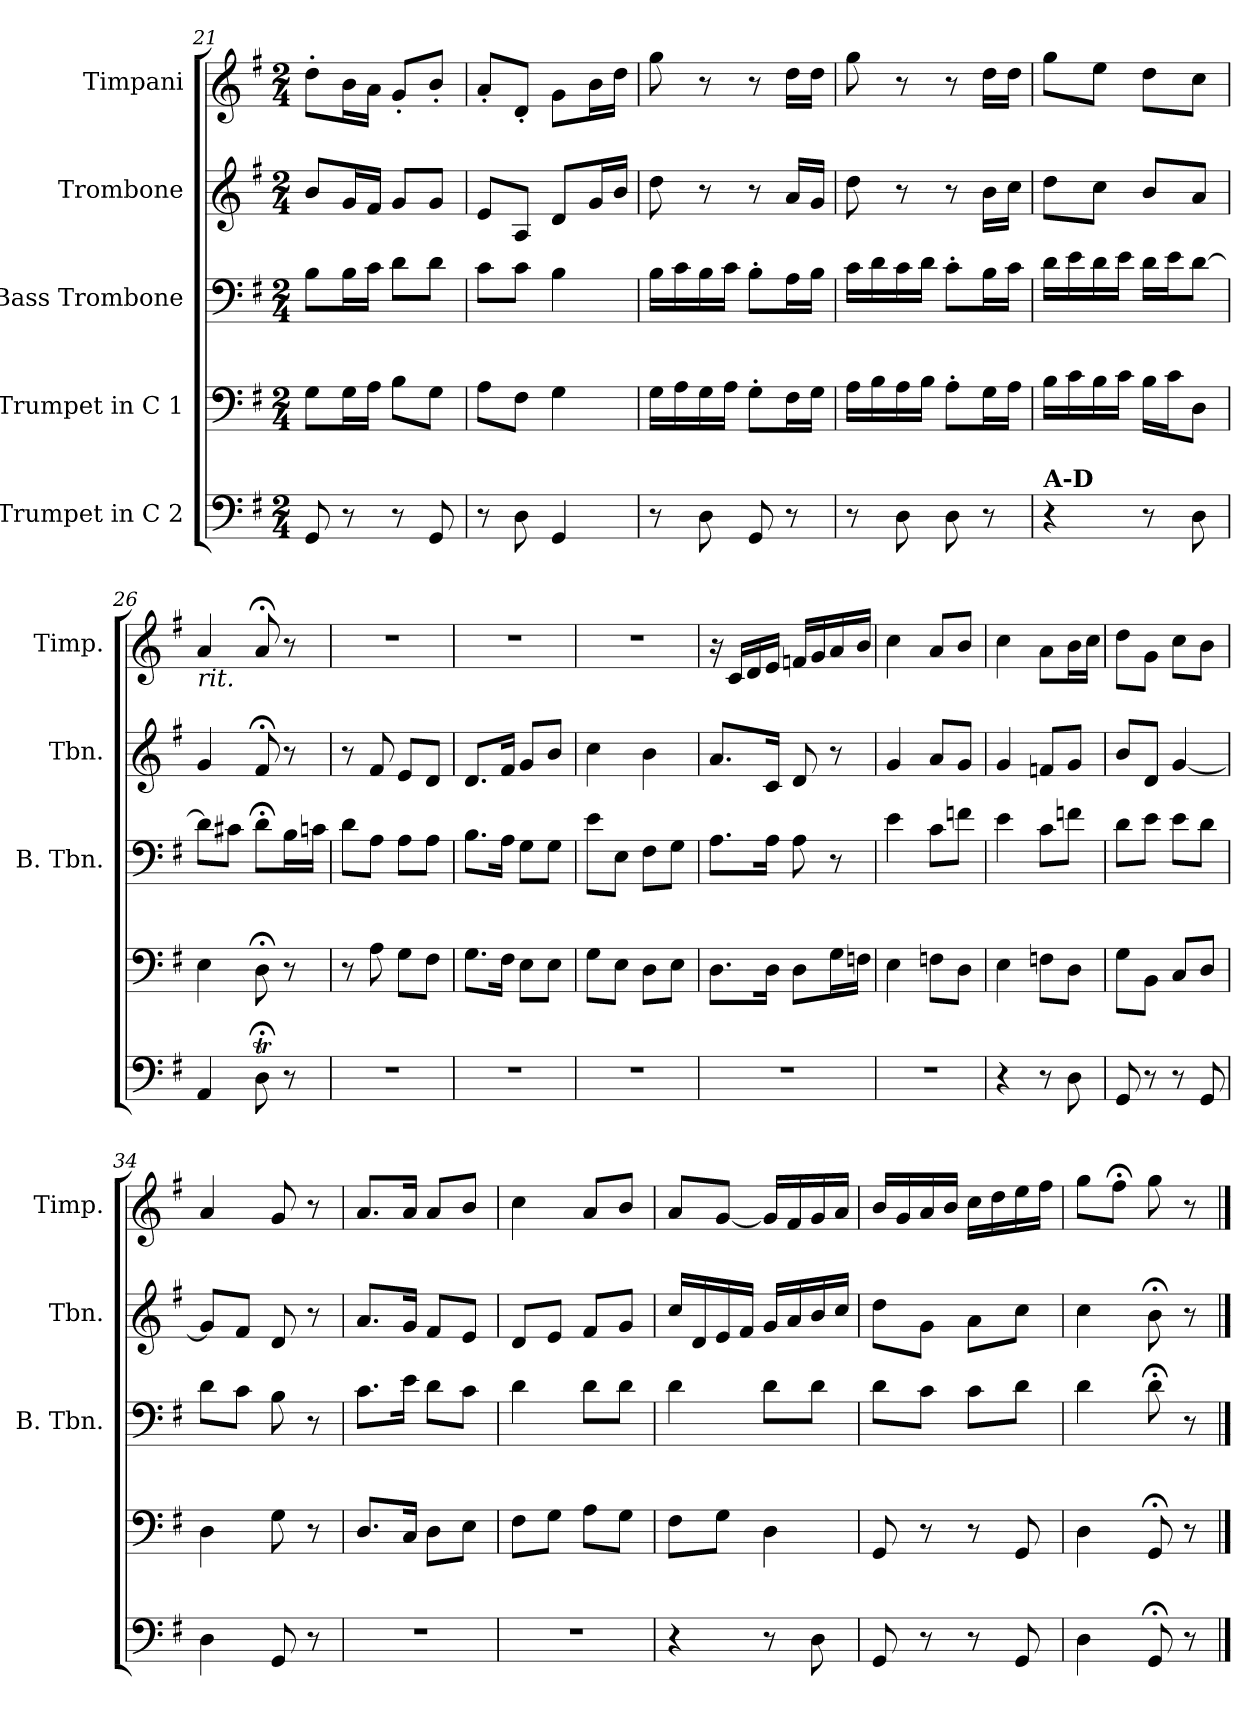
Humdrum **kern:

**kern	**kern	**kern	**kern	**kern
*part5	*part4	*part3	*part2	*part1
*staff5	*staff4	*staff3	*staff2	*staff1
*I"Trumpet in C 2	*I"Trumpet in C 1	*I"Bass Trombone	*I"Trombone	*I"Timpani
*	*	*I'B. Tbn.	*I'Tbn.	*I'Timp.
*clefF4	*clefF4	*clefF4	*clefG2	*clefG2
*k[f#]	*k[f#]	*k[f#]	*k[f#]	*k[f#]
*G:	*G:	*G:	*G:	*G:
*M2/4	*M2/4	*M2/4	*M2/4	*M2/4
=21	=21	=21	=21	=21
8GG/	8G\L	8B\L	8b/L	8dd'>\L
8r	16G\L	16B\L	16g/L	16b\L
.	16A\JJ	16c\JJ	16f#/JJ	16a\JJ
8r	8B\L	8d\L	8g/L	8g'</L
8GG/	8G\J	8d\J	8g/J	8b'</J
=22	=22	=22	=22	=22
8r	8A\L	8c\L	8e/L	8a'</L
8D\	8F#\J	8c\J	8A/J	8d'</J
4GG/	4G\	4B\	8d/L	8g\L
.	.	.	16g/L	16b\L
.	.	.	16b/JJ	16dd\JJ
=23	=23	=23	=23	=23
8r	16G\LL	16B\LL	8dd\	8gg\
.	16A\	16c\	.	.
8D\	16G\	16B\	8r	8r
.	16A\JJ	16c\JJ	.	.
8GG/	8G'>\L	8B'>\L	8r	8r
8r	16F#\L	16A\L	16a/LL	16dd\LL
.	16G\JJ	16B\JJ	16g/JJ	16dd\JJ
=24	=24	=24	=24	=24
8r	16A\LL	16c\LL	8dd\	8gg\
.	16B\	16d\	.	.
8D\	16A\	16c\	8r	8r
.	16B\JJ	16d\JJ	.	.
8D\	8A'>\L	8c'>\L	8r	8r
8r	16G\L	16B\L	16b\LL	16dd\LL
.	16A\JJ	16c\JJ	16cc\JJ	16dd\JJ
=25	=25	=25	=25	=25
!LO:TX:a:B:t=A-D	!	!	!	!
4r	16B\LL	16d\LL	8dd\L	8gg\L
.	16c\	16e\	.	.
.	16B\	16d\	8cc\J	8ee\J
.	16c\JJ	16e\JJ	.	.
8r	16B\LL	16d\LL	8b/L	8dd\L
.	16c\J	16e\J	.	.
8D\	8D\J	[8d\J	8a/J	8cc\J
!!LO:PB:g=z
=26	=26	=26	=26	=26
!	!	!	!	!LO:TX:b:i:t=rit.
4AA/	4E\	8d\L]	4g/	4a/
.	.	8c#\J	.	.
8D;<T\	8D;<\	8d;<\L	8f#;</	8a;</
8r	8r	16B\L	8r	8r
.	.	16cn\JJ	.	.
=27	=27	=27	=27	=27
2r	8r	8d\L	8r	2r
.	8A\	8A\J	8f#/	.
.	8G\L	8A\L	8e/L	.
.	8F#\J	8A\J	8d/J	.
=28	=28	=28	=28	=28
2r	8.G\L	8.B\L	8.d/L	2r
.	16F#\Jk	16A\Jk	16f#/Jk	.
.	8E\L	8G\L	8g/L	.
.	8E\J	8G\J	8b/J	.
=29	=29	=29	=29	=29
2r	8G\L	8e\L	4cc\	2r
.	8E\J	8E\J	.	.
.	8D\L	8F#\L	4b\	.
.	8E\J	8G\J	.	.
=30	=30	=30	=30	=30
2r	8.D\L	8.A\L	8.a/L	16r
.	.	.	.	16c/LL
.	.	.	.	16d/
.	16D\Jk	16A\Jk	16c/Jk	16e/JJ
.	8D\L	8A\	8d/	16fn/LL
.	.	.	.	16g/
.	16G\L	8r	8r	16a/
.	16Fn\JJ	.	.	16b/JJ
=31	=31	=31	=31	=31
2r	4E\	4e\	4g/	4cc\
.	8Fn\L	8c\L	8a/L	8a/L
.	8D\J	8fn\J	8g/J	8b/J
=32	=32	=32	=32	=32
4r	4E\	4e\	4g/	4cc\
8r	8Fn\L	8c\L	8fn/L	8a\L
8D\	8D\J	8fn\J	8g/J	16b\L
.	.	.	.	16cc\JJ
!!LO:LB:g=z
=33	=33	=33	=33	=33
8GG/	8G\L	8d\L	8b/L	8dd\L
8r	8BB\J	8e\J	8d/J	8g\J
8r	8C/L	8e\L	[4g/	8cc\L
8GG/	8D/J	8d\J	.	8b\J
=34	=34	=34	=34	=34
4D\	4D\	8d\L	8g/L]	4a/
.	.	8c\J	8f#/J	.
8GG/	8G\	8B\	8d/	8g/
8r	8r	8r	8r	8r
=35	=35	=35	=35	=35
2r	8.D/L	8.c\L	8.a/L	8.a/L
.	16C/Jk	16e\Jk	16g/Jk	16a/Jk
.	8D\L	8d\L	8f#/L	8a/L
.	8E\J	8c\J	8e/J	8b/J
=36	=36	=36	=36	=36
2r	8F#\L	4d\	8d/L	4cc\
.	8G\J	.	8e/J	.
.	8A\L	8d\L	8f#/L	8a/L
.	8G\J	8d\J	8g/J	8b/J
=37	=37	=37	=37	=37
4r	8F#\L	4d\	16cc/LL	8a/L
.	.	.	16d/	.
.	8G\J	.	16e/	[8g/J
.	.	.	16f#/JJ	.
8r	4D\	8d\L	16g/LL	16g/LL]
.	.	.	16a/	16f#/
8D\	.	8d\J	16b/	16g/
.	.	.	16cc/JJ	16a/JJ
=38	=38	=38	=38	=38
8GG/	8GG/	8d\L	8dd\L	16b/LL
.	.	.	.	16g/
8r	8r	8c\J	8g\J	16a/
.	.	.	.	16b/JJ
8r	8r	8c\L	8a\L	16cc\LL
.	.	.	.	16dd\
8GG/	8GG/	8d\J	8cc\J	16ee\
.	.	.	.	16ff#\JJ
=39	=39	=39	=39	=39
4D\	4D\	4d\	4cc\	8gg\L
.	.	.	.	8ff#;<\J
8GG;</	8GG;</	8d;<\	8b;<\	8gg\
8r	8r	8r	8r	8r
==	==	==	==	==
*-	*-	*-	*-	*-
